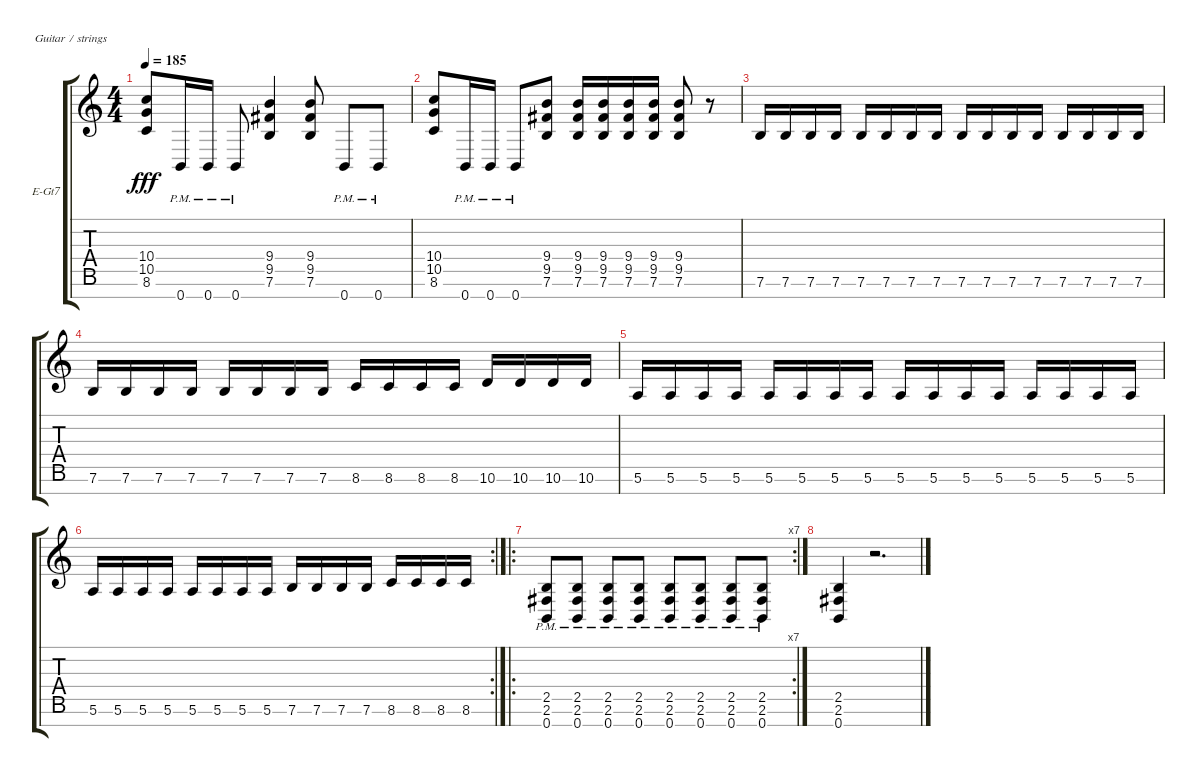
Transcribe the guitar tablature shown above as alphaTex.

\bracketExtendMode groupsimilarinstruments
\firstSystemTrackNameOrientation horizontal
\otherSystemsTrackNameOrientation horizontal
\track ("Rhythm Guitar" "E-Gt7") {instrument distortionguitar}
\staff {score tabs}
\tuning (E4 B3 G3 D3 A2 E2 B1)
\ts (4 4)
\tempo 185
\clef g2
\scale
0.486532
\ks c
(8.6 10.5 10.4).8{dy fff} 0.7{pm}.16 0.7{pm}.16 0.7{pm}.8 (7.6 9.5 9.4).4 (7.6 9.5 9.4).8 0.7{pm}.8 0.7{pm}.8 |
\scale
0.514647 (8.6 10.5 10.4).8 0.7{pm}.16 0.7{pm}.16 0.7{pm}.8 (7.6 9.5 9.4).8 (7.6 9.5 9.4).16 (7.6 9.5 9.4).16 (7.6 9.4 9.5).16 (7.6 9.5 9.4).16 (7.6 9.4 9.5).8 r.8 |
\scale
0.489022 7.6.16 7.6.16 7.6.16 7.6.16 7.6.16 7.6.16 7.6.16 7.6.16 7.6.16 7.6.16 7.6.16 7.6.16 7.6.16 7.6.16 7.6.16 7.6.16 |
\scale
0.510854 7.6.16 7.6.16 7.6.16 7.6.16 7.6.16 7.6.16 7.6.16 7.6.16 8.6.16 8.6.16 8.6.16 8.6.16 10.6.16 10.6.16 10.6.16 10.6.16 |
\scale
0.486696 5.6.16 5.6.16 5.6.16 5.6.16 5.6.16 5.6.16 5.6.16 5.6.16 5.6.16 5.6.16 5.6.16 5.6.16 5.6.16 5.6.16 5.6.16 5.6.16 |
\rc 2
\scale
0.514504 5.6.16 5.6.16 5.6.16 5.6.16 5.6.16 5.6.16 5.6.16 5.6.16 7.6.16 7.6.16 7.6.16 7.6.16 8.6.16 8.6.16 8.6.16 8.6.16 |
\ro
\rc 7
\scale
0.490073 (0.7{pm} 2.6{pm} 2.5{pm}).8 (0.7{pm} 2.6{pm} 2.5{pm}).8 (0.7{pm} 2.6{pm} 2.5{pm}).8 (0.7{pm} 2.6{pm} 2.5{pm}).8 (0.7{pm} 2.6{pm} 2.5{pm}).8 (0.7{pm} 2.6{pm} 2.5{pm}).8 (0.7{pm} 2.6{pm} 2.5{pm}).8 (0.7{pm} 2.6{pm} 2.5{pm}).8 |
\scale
0.509824 (0.7 2.6 2.5).4 r.2{d}
